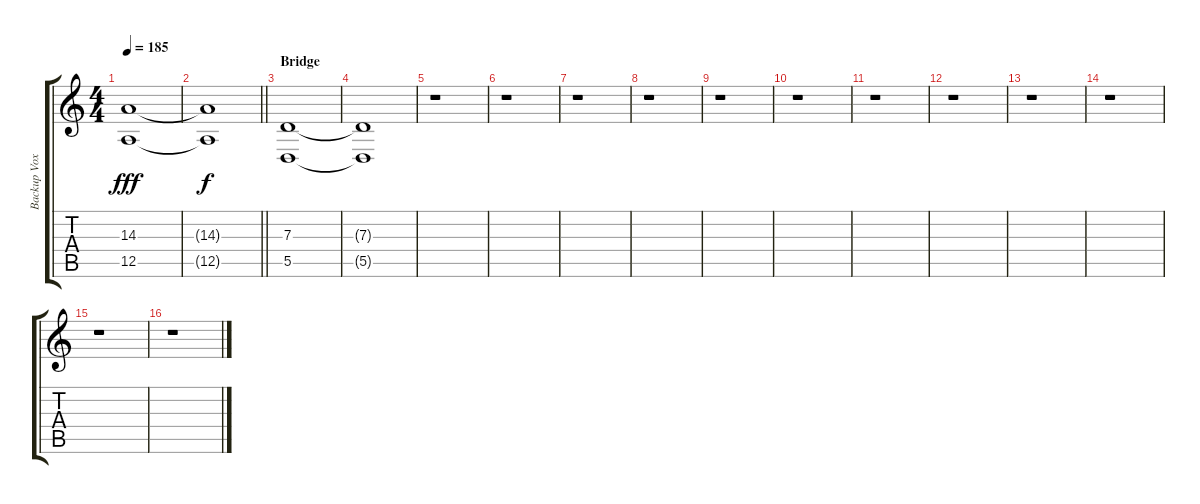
\track ("Backup Vox" "Backup Vox") {instrument lead1square}
\staff {score tabs}
\tuning (E4 B3 G3 D3 A2 E2) {hide}
\ts (4 4)
\tempo 185
\clef g2
\ks c
(14.3 12.5).1{dy fff} |
\barLineRight lightlight
(14.3{t} 12.5{t}).1{dy f} |
\section ("" "Bridge")
(7.3 5.5).1 |
(7.3{t} 5.5{t}).1 |
r.1 |
r.1 |
r.1 |
r.1 |
r.1 |
r.1 |
r.1 |
r.1 |
r.1 |
r.1 |
r.1 |
r.1
